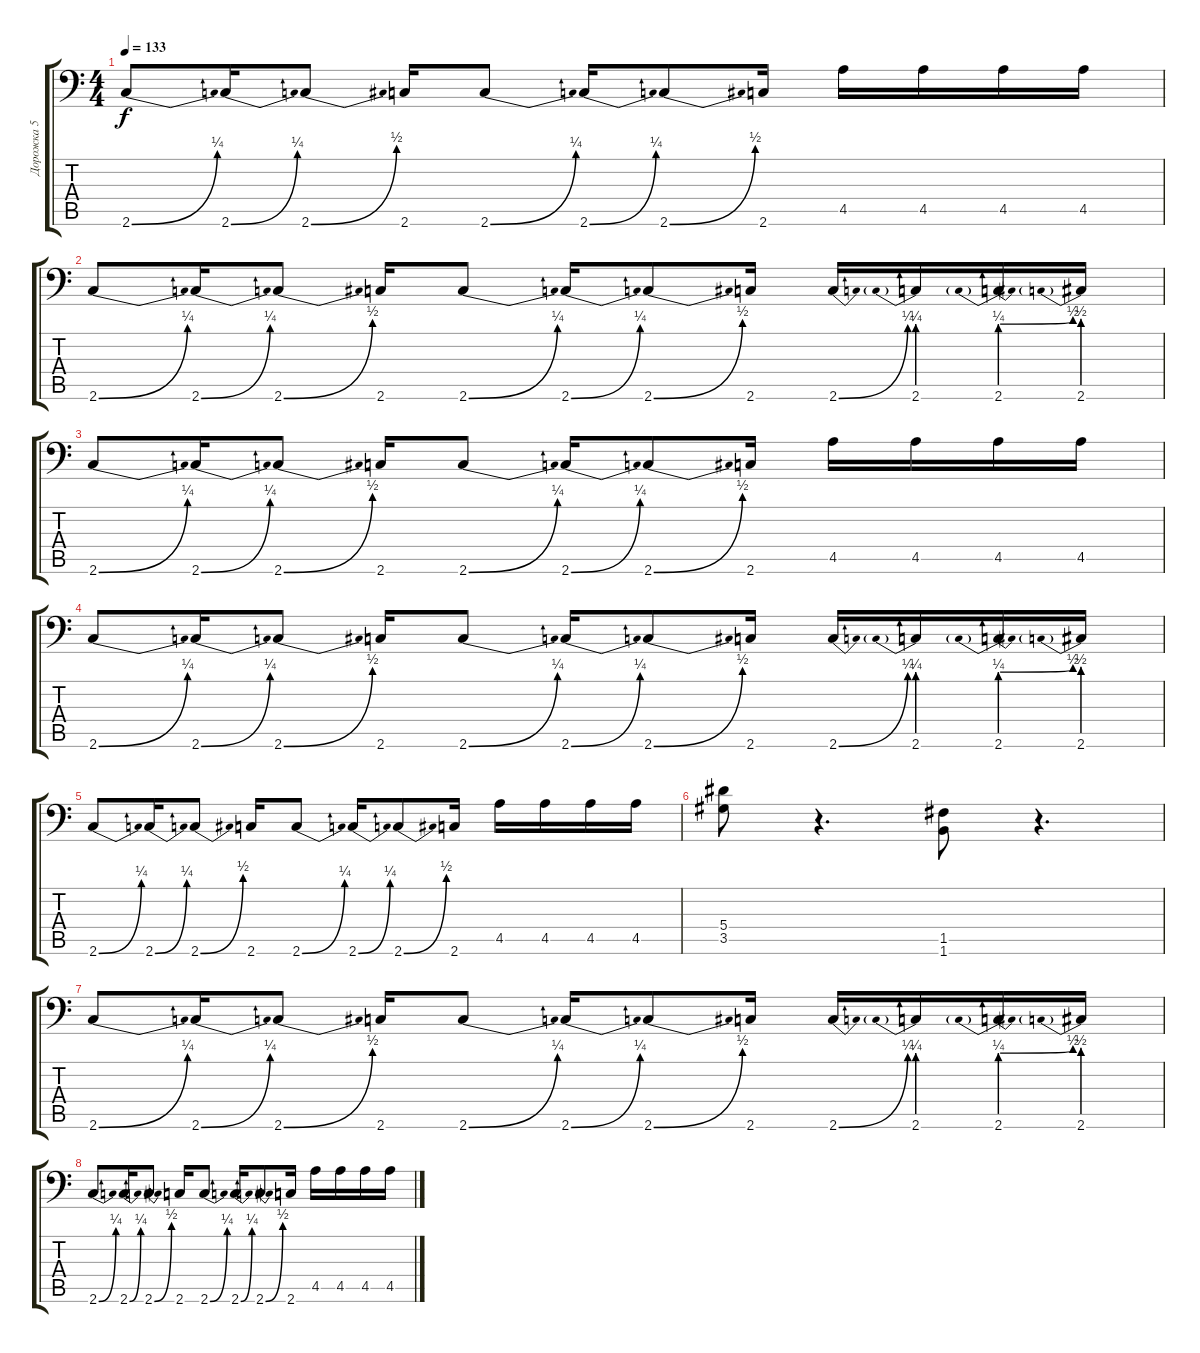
\track ("Дорожка 5" "Дорожка 5") {instrument distortionguitar}
\staff {score tabs}
\tuning (C4 G3 Eb3 Bb2 F2 Bb1) {hide}
\ts (4 4)
\tempo 133
\clef f4
\ks c
2.6{be (bend 0 0 60 1)}.8{dy f} 2.6{be (bend 0 0 60 1)}.16 2.6{be (bend 0 0 60 2)}.8 2.6.16 2.6{be (bend 0 0 60 1)}.8 2.6{be (bend 0 0 60 1)}.16 2.6{be (bend 0 0 60 2)}.8 2.6.16 4.5.16 4.5.16 4.5.16 4.5.16 |
2.6{be (bend 0 0 60 1)}.8 2.6{be (bend 0 0 60 1)}.16 2.6{be (bend 0 0 60 2)}.8 2.6.16 2.6{be (bend 0 0 60 1)}.8 2.6{be (bend 0 0 60 1)}.16 2.6{be (bend 0 0 60 2)}.8 2.6.16 2.6{be (bend 0 0 60 1)}.16 2.6{be (prebend 0 1 60 1)}.16 2.6{be (prebendbend 0 1 60 2)}.16 2.6{be (prebend 0 2 60 2)}.16 |
2.6{be (bend 0 0 60 1)}.8 2.6{be (bend 0 0 60 1)}.16 2.6{be (bend 0 0 60 2)}.8 2.6.16 2.6{be (bend 0 0 60 1)}.8 2.6{be (bend 0 0 60 1)}.16 2.6{be (bend 0 0 60 2)}.8 2.6.16 4.5.16 4.5.16 4.5.16 4.5.16 |
2.6{be (bend 0 0 60 1)}.8 2.6{be (bend 0 0 60 1)}.16 2.6{be (bend 0 0 60 2)}.8 2.6.16 2.6{be (bend 0 0 60 1)}.8 2.6{be (bend 0 0 60 1)}.16 2.6{be (bend 0 0 60 2)}.8 2.6.16 2.6{be (bend 0 0 60 1)}.16 2.6{be (prebend 0 1 60 1)}.16 2.6{be (prebendbend 0 1 60 2)}.16 2.6{be (prebend 0 2 60 2)}.16 |
2.6{be (bend 0 0 60 1)}.8 2.6{be (bend 0 0 60 1)}.16 2.6{be (bend 0 0 60 2)}.8 2.6.16 2.6{be (bend 0 0 60 1)}.8 2.6{be (bend 0 0 60 1)}.16 2.6{be (bend 0 0 60 2)}.8 2.6.16 4.5.16 4.5.16 4.5.16 4.5.16 |
(5.4 3.5).8 r.4{d} (1.5 1.6).8 r.4{d} |
2.6{be (bend 0 0 60 1)}.8 2.6{be (bend 0 0 60 1)}.16 2.6{be (bend 0 0 60 2)}.8 2.6.16 2.6{be (bend 0 0 60 1)}.8 2.6{be (bend 0 0 60 1)}.16 2.6{be (bend 0 0 60 2)}.8 2.6.16 2.6{be (bend 0 0 60 1)}.16 2.6{be (prebend 0 1 60 1)}.16 2.6{be (prebendbend 0 1 60 2)}.16 2.6{be (prebend 0 2 60 2)}.16 |
2.6{be (bend 0 0 60 1)}.8 2.6{be (bend 0 0 60 1)}.16 2.6{be (bend 0 0 60 2)}.8 2.6.16 2.6{be (bend 0 0 60 1)}.8 2.6{be (bend 0 0 60 1)}.16 2.6{be (bend 0 0 60 2)}.8 2.6.16 4.5.16 4.5.16 4.5.16 4.5.16
